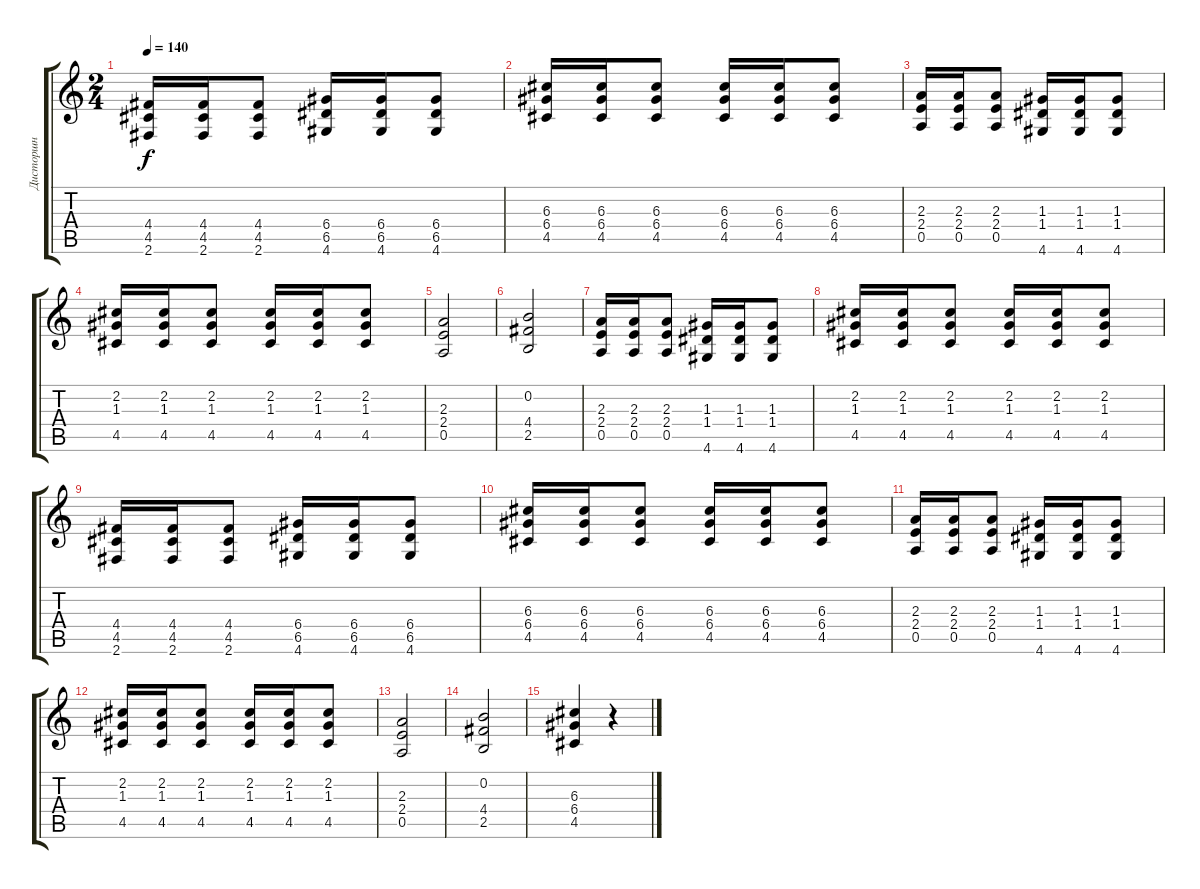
\track ("Дисторшн" "Дисторшн") {instrument distortionguitar}
\staff {score tabs}
\tuning (E4 B3 G3 D3 A2 E2) {hide}
\ts (2 4)
\tempo 140
\clef g2
\ks c
(4.4 4.5 2.6).16{dy f} (4.4 4.5 2.6).16 (4.4 4.5 2.6).8 (6.4 6.5 4.6).16 (6.4 6.5 4.6).16 (6.4 6.5 4.6).8 |
(6.3 6.4 4.5).16 (6.3 6.4 4.5).16 (6.3 6.4 4.5).8 (6.3 6.4 4.5).16 (6.3 6.4 4.5).16 (6.3 6.4 4.5).8 |
(2.3 2.4 0.5).16 (2.3 2.4 0.5).16 (2.3 2.4 0.5).8 (1.3 1.4 4.6).16 (1.3 1.4 4.6).16 (1.3 1.4 4.6).8 |
(2.2 1.3 4.5).16 (2.2 1.3 4.5).16 (2.2 1.3 4.5).8 (2.2 1.3 4.5).16 (2.2 1.3 4.5).16 (2.2 1.3 4.5).8 |
(2.3 2.4 0.5).2 |
(0.2 4.4 2.5).2 |
(2.3 2.4 0.5).16 (2.3 2.4 0.5).16 (2.3 2.4 0.5).8 (1.3 1.4 4.6).16 (1.3 1.4 4.6).16 (1.3 1.4 4.6).8 |
(2.2 1.3 4.5).16 (2.2 1.3 4.5).16 (2.2 1.3 4.5).8 (2.2 1.3 4.5).16 (2.2 1.3 4.5).16 (2.2 1.3 4.5).8 |
(4.4 4.5 2.6).16 (4.4 4.5 2.6).16 (4.4 4.5 2.6).8 (6.4 6.5 4.6).16 (6.4 6.5 4.6).16 (6.4 6.5 4.6).8 |
(6.3 6.4 4.5).16 (6.3 6.4 4.5).16 (6.3 6.4 4.5).8 (6.3 6.4 4.5).16 (6.3 6.4 4.5).16 (6.3 6.4 4.5).8 |
(2.3 2.4 0.5).16 (2.3 2.4 0.5).16 (2.3 2.4 0.5).8 (1.3 1.4 4.6).16 (1.3 1.4 4.6).16 (1.3 1.4 4.6).8 |
(2.2 1.3 4.5).16 (2.2 1.3 4.5).16 (2.2 1.3 4.5).8 (2.2 1.3 4.5).16 (2.2 1.3 4.5).16 (2.2 1.3 4.5).8 |
(2.3 2.4 0.5).2 |
(0.2 4.4 2.5).2 |
(6.3 6.4 4.5).4 r.4
